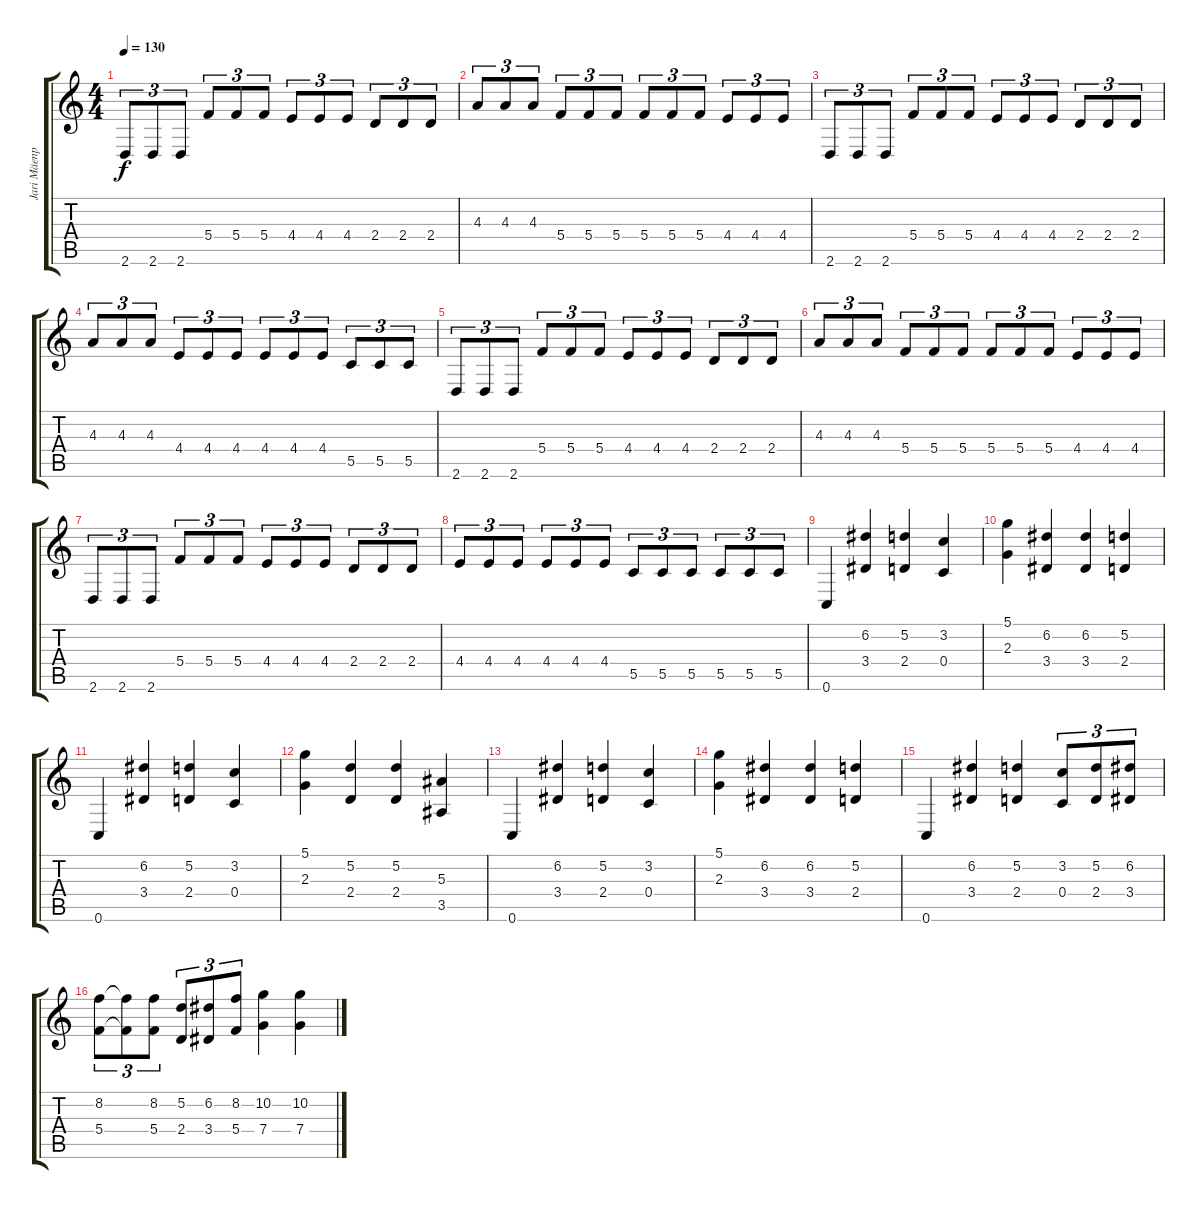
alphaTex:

\track ("Jari Mäenpää" "Jari Mäenp") {instrument distortionguitar}
\staff {score tabs}
\tuning (D4 A3 F3 C3 G2 C2) {hide}
\ts (4 4)
\tempo 130
\clef g2
\ks c
2.6.8{tu (3 2) dy f instrument distortionguitar} 2.6.8{tu (3 2)} 2.6.8{tu (3 2)} 5.4.8{tu (3 2)} 5.4.8{tu (3 2)} 5.4.8{tu (3 2)} 4.4.8{tu (3 2)} 4.4.8{tu (3 2)} 4.4.8{tu (3 2)} 2.4.8{tu (3 2)} 2.4.8{tu (3 2)} 2.4.8{tu (3 2)} |
4.3.8{tu (3 2)} 4.3.8{tu (3 2)} 4.3.8{tu (3 2)} 5.4.8{tu (3 2)} 5.4.8{tu (3 2)} 5.4.8{tu (3 2)} 5.4.8{tu (3 2)} 5.4.8{tu (3 2)} 5.4.8{tu (3 2)} 4.4.8{tu (3 2)} 4.4.8{tu (3 2)} 4.4.8{tu (3 2)} |
2.6.8{tu (3 2)} 2.6.8{tu (3 2)} 2.6.8{tu (3 2)} 5.4.8{tu (3 2)} 5.4.8{tu (3 2)} 5.4.8{tu (3 2)} 4.4.8{tu (3 2)} 4.4.8{tu (3 2)} 4.4.8{tu (3 2)} 2.4.8{tu (3 2)} 2.4.8{tu (3 2)} 2.4.8{tu (3 2)} |
4.3.8{tu (3 2)} 4.3.8{tu (3 2)} 4.3.8{tu (3 2)} 4.4.8{tu (3 2)} 4.4.8{tu (3 2)} 4.4.8{tu (3 2)} 4.4.8{tu (3 2)} 4.4.8{tu (3 2)} 4.4.8{tu (3 2)} 5.5.8{tu (3 2)} 5.5.8{tu (3 2)} 5.5.8{tu (3 2)} |
2.6.8{tu (3 2)} 2.6.8{tu (3 2)} 2.6.8{tu (3 2)} 5.4.8{tu (3 2)} 5.4.8{tu (3 2)} 5.4.8{tu (3 2)} 4.4.8{tu (3 2)} 4.4.8{tu (3 2)} 4.4.8{tu (3 2)} 2.4.8{tu (3 2)} 2.4.8{tu (3 2)} 2.4.8{tu (3 2)} |
4.3.8{tu (3 2)} 4.3.8{tu (3 2)} 4.3.8{tu (3 2)} 5.4.8{tu (3 2)} 5.4.8{tu (3 2)} 5.4.8{tu (3 2)} 5.4.8{tu (3 2)} 5.4.8{tu (3 2)} 5.4.8{tu (3 2)} 4.4.8{tu (3 2)} 4.4.8{tu (3 2)} 4.4.8{tu (3 2)} |
2.6.8{tu (3 2)} 2.6.8{tu (3 2)} 2.6.8{tu (3 2)} 5.4.8{tu (3 2)} 5.4.8{tu (3 2)} 5.4.8{tu (3 2)} 4.4.8{tu (3 2)} 4.4.8{tu (3 2)} 4.4.8{tu (3 2)} 2.4.8{tu (3 2)} 2.4.8{tu (3 2)} 2.4.8{tu (3 2)} |
4.4.8{tu (3 2)} 4.4.8{tu (3 2)} 4.4.8{tu (3 2)} 4.4.8{tu (3 2)} 4.4.8{tu (3 2)} 4.4.8{tu (3 2)} 5.5.8{tu (3 2)} 5.5.8{tu (3 2)} 5.5.8{tu (3 2)} 5.5.8{tu (3 2)} 5.5.8{tu (3 2)} 5.5.8{tu (3 2)} |
0.6.4 (6.2 3.4).4 (5.2 2.4).4 (3.2 0.4).4 |
(5.1 2.3).4 (6.2 3.4).4 (6.2 3.4).4 (5.2 2.4).4 |
0.6.4 (6.2 3.4).4 (5.2 2.4).4 (3.2 0.4).4 |
(5.1 2.3).4 (5.2 2.4).4 (5.2 2.4).4 (5.3 3.5).4 |
0.6.4 (6.2 3.4).4 (5.2 2.4).4 (3.2 0.4).4 |
(5.1 2.3).4 (6.2 3.4).4 (6.2 3.4).4 (5.2 2.4).4 |
0.6.4 (6.2 3.4).4 (5.2 2.4).4 (3.2 0.4).8{tu (3 2)} (5.2 2.4).8{tu (3 2)} (6.2 3.4).8{tu (3 2)} |
(8.2 5.4).8{tu (3 2)} (8.2{t} 5.4{t}).8{tu (3 2)} (8.2 5.4).8{tu (3 2)} (5.2 2.4).8{tu (3 2)} (6.2 3.4).8{tu (3 2)} (8.2 5.4).8{tu (3 2)} (10.2 7.4).4 (10.2 7.4).4
